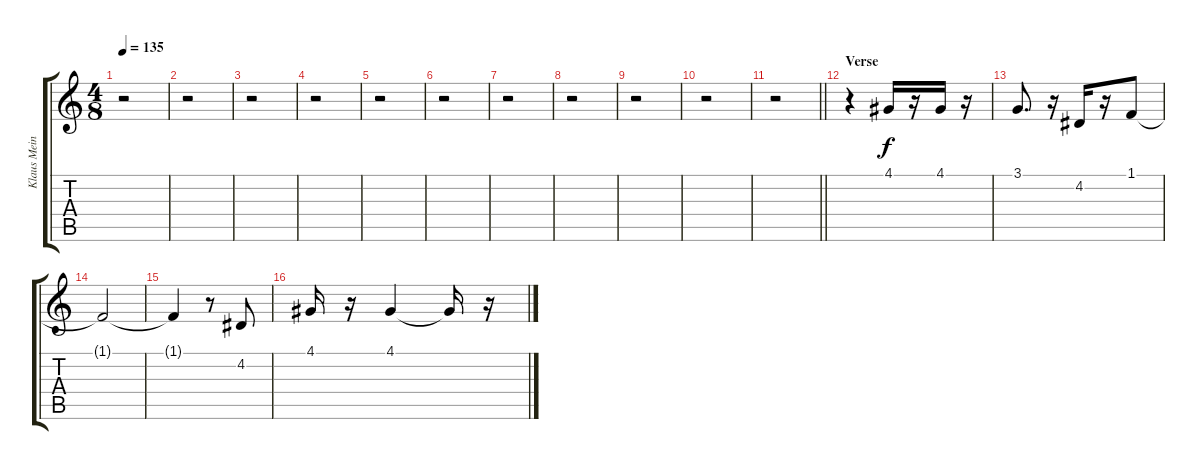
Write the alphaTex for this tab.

\track ("Klaus Meine" "Klaus Mein") {instrument altosax}
\staff {score tabs}
\tuning (E4 B3 G3 D3 A2 E2) {hide}
\ts (4 8)
\tempo 135
\clef g2
\ks c
r.2{dy f} |
r.2 |
r.2 |
r.2 |
r.2 |
r.2 |
r.2 |
r.2 |
r.2 |
r.2 |
\barLineRight lightlight
r.2 |
\section ("" "Verse")
r.4 4.1.16 r.16 4.1.16 r.16 |
3.1.8{d} r.16 4.2.16 r.16 1.1.8 |
1.1{t}.2 |
1.1{t}.4 r.8 4.2.8 |
4.1.16 r.16 4.1.4 4.1{t}.16 r.16
